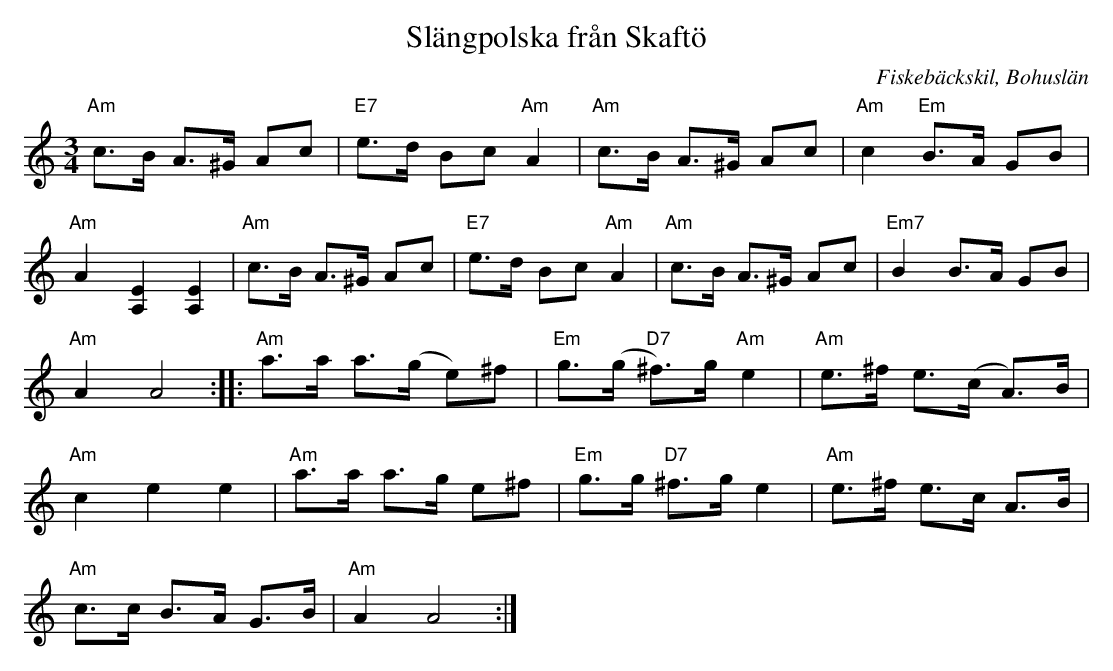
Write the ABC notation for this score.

X:1
T:Slängpolska från Skaftö
O:Fiskebäckskil, Bohuslän
M:3/4
L:1/8
K:C
"Am" c>B A>^G Ac |"E7" e>d Bc"Am" A2 |"Am" c>B A>^G Ac |"Am" c2"Em" B>A GB |
"Am" A2 [A,E]2 [A,E]2 |$"Am" c>B A>^G Ac |"E7" e>d Bc"Am" A2 |"Am" c>B A>^G Ac |"Em7" B2 B>A GB |
"Am" A2 A4 ::$"Am" a>a ta>(g e)^f |"Em" g>(g"D7" ^f>)g"Am" e2 |"Am" e>^f e>(c A>)B |
"Am" c2 e2 e2 |$"Am" a>a ta>g e^f |"Em" g>g"D7" ^f>g e2 |"Am" e>^f e>c A>B |
"Am" c>c B>A G>B |"Am" A2 A4 :|
